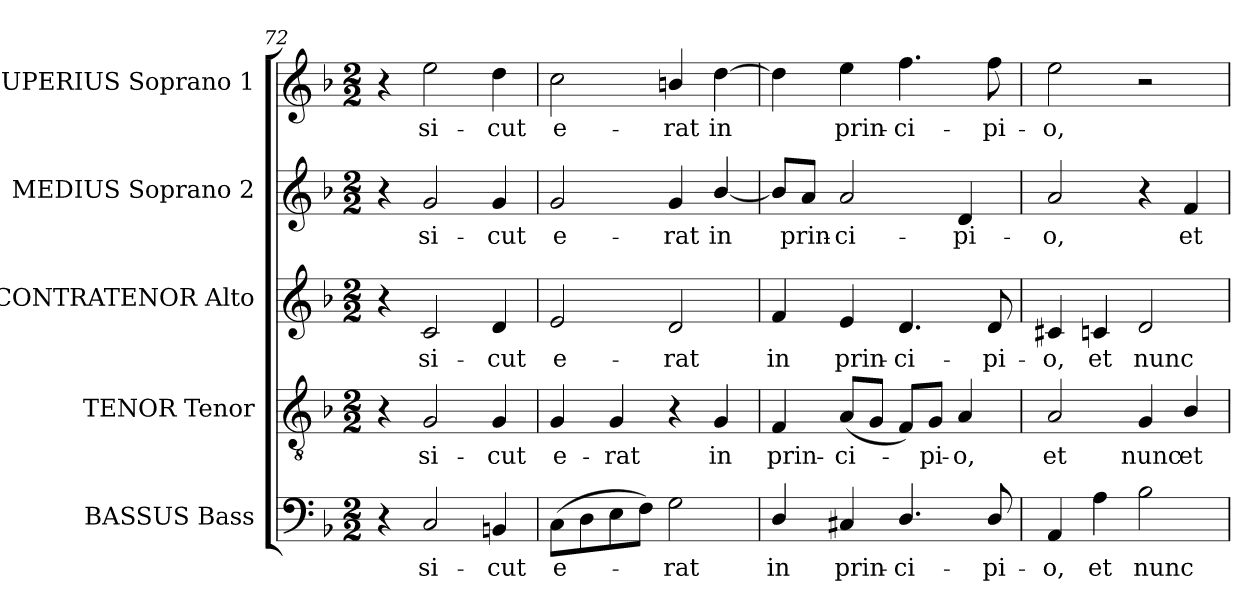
**kern	**text	**kern	**text	**kern	**text	**kern	**text	**kern	**text
*part5	*part5	*part4	*part4	*part3	*part3	*part2	*part2	*part1	*part1
*staff5	*staff5	*staff4	*staff4	*staff3	*staff3	*staff2	*staff2	*staff1	*staff1
*I"BASSUS Bass	*	*I"TENOR Tenor	*	*I"CONTRATENOR Alto	*	*I"MEDIUS Soprano 2	*	*I"SUPERIUS Soprano 1	*
*I'B	*	*I'T	*	*I'A	*	*I'S2	*	*I'S1	*
*clefF4	*	*clefGv2	*	*clefG2	*	*clefG2	*	*clefG2	*
*	*	*ITrd7c12	*	*	*	*	*	*	*
*k[b-]	*	*k[b-]	*	*k[b-]	*	*k[b-]	*	*k[b-]	*
*F:	*	*F:	*	*F:	*	*F:	*	*F:	*
*M2/2	*	*M2/2	*	*M2/2	*	*M2/2	*	*M2/2	*
=72	=72	=72	=72	=72	=72	=72	=72	=72	=72
4r	.	4r	.	4r	.	4r	.	4r	.
!	!LO:LY:b:color=#000000	!	!	!	!	!	!	!	!
!	!	!	!LO:LY:b:color=#000000	!	!	!	!	!	!
!	!	!	!	!	!LO:LY:b:color=#000000	!	!	!	!
!	!	!	!	!	!	!	!LO:LY:b:color=#000000	!	!
!	!	!	!	!	!	!	!	!	!LO:LY:b:color=#000000
2Ci/	si-	2GGi/	si-	2ci/	si-	2gi/	si-	2eei\	si-
!	!LO:LY:b:color=#000000	!	!	!	!	!	!	!	!
!	!	!	!LO:LY:b:color=#000000	!	!	!	!	!	!
!	!	!	!	!	!LO:LY:b:color=#000000	!	!	!	!
!	!	!	!	!	!	!	!LO:LY:b:color=#000000	!	!
!	!	!	!	!	!	!	!	!	!LO:LY:b:color=#000000
4BBni/	-cut	4GGi/	-cut	4di/	-cut	4gi/	-cut	4ddi\	-cut
=73	=73	=73	=73	=73	=73	=73	=73	=73	=73
!	!LO:LY:b:color=#000000	!	!	!	!	!	!	!	!
!	!	!	!LO:LY:b:color=#000000	!	!	!	!	!	!
!	!	!	!	!	!LO:LY:b:color=#000000	!	!	!	!
!	!	!	!	!	!	!	!LO:LY:b:color=#000000	!	!
!	!	!	!	!	!	!	!	!	!LO:LY:b:color=#000000
(8Ci\L	e-	4GGi/	e-	2ei/	e-	2gi/	e-	2cci\	e-
8Di\	.	.	.	.	.	.	.	.	.
!	!	!	!LO:LY:b:color=#000000	!	!	!	!	!	!
8Ei\	.	4GGi/	-rat	.	.	.	.	.	.
8Fi\J)	.	.	.	.	.	.	.	.	.
!	!LO:LY:b:color=#000000	!	!	!	!	!	!	!	!
!	!	!	!	!	!LO:LY:b:color=#000000	!	!	!	!
!	!	!	!	!	!	!	!LO:LY:b:color=#000000	!	!
!	!	!	!	!	!	!	!	!	!LO:LY:b:color=#000000
2Gi\	-rat	4r	.	2di/	-rat	4gi/	-rat	4bni/	-rat
!	!	!	!LO:LY:b:color=#000000	!	!	!	!	!	!
!	!	!	!	!	!	!	!LO:LY:b:color=#000000	!	!
!	!	!	!	!	!	!	!	!	!LO:LY:b:color=#000000
.	.	4GGi/	in	.	.	[4b-i/	in	[4ddi\	in
=74	=74	=74	=74	=74	=74	=74	=74	=74	=74
!	!LO:LY:b:color=#000000	!	!	!	!	!	!	!	!
!	!	!	!LO:LY:b:color=#000000	!	!	!	!	!	!
!	!	!	!	!	!LO:LY:b:color=#000000	!	!	!	!
4Di/	in	4FFi/	prin-	4fi/	in	8b-i/L]	.	4ddi\]	.
!	!	!	!	!	!	!	!LO:LY:b:color=#000000	!	!
.	.	.	.	.	.	8ai/J	prin-	.	.
!	!LO:LY:b:color=#000000	!	!	!	!	!	!	!	!
!	!	!	!LO:LY:b:color=#000000	!	!	!	!	!	!
!	!	!	!	!	!LO:LY:b:color=#000000	!	!	!	!
!	!	!	!	!	!	!	!LO:LY:b:color=#000000	!	!
!	!	!	!	!	!	!	!	!	!LO:LY:b:color=#000000
4C#Xi/	prin-	(8AAi/L	-ci-	4ei/	prin-	2ai/	-ci-	4eei\	prin-
.	.	8GGi/J	.	.	.	.	.	.	.
!	!LO:LY:b:color=#000000	!	!	!	!	!	!	!	!
!	!	!	!	!	!LO:LY:b:color=#000000	!	!	!	!
!	!	!	!	!	!	!	!	!	!LO:LY:b:color=#000000
4.Di/	-ci-	8FFi/L)	.	4.di/	-ci-	.	.	4.ffi\	-ci-
!	!	!	!LO:LY:b:color=#000000	!	!	!	!	!	!
.	.	8GGi/J	-pi-	.	.	.	.	.	.
!	!	!	!LO:LY:b:color=#000000	!	!	!	!	!	!
!	!	!	!	!	!	!	!LO:LY:b:color=#000000	!	!
.	.	4AAi/	-o,	.	.	4di/	-pi-	.	.
!	!LO:LY:b:color=#000000	!	!	!	!	!	!	!	!
!	!	!	!	!	!LO:LY:b:color=#000000	!	!	!	!
!	!	!	!	!	!	!	!	!	!LO:LY:b:color=#000000
8Di/	-pi-	.	.	8di/	-pi-	.	.	8ffi\	-pi-
!!LO:PB:g=z
=75	=75	=75	=75	=75	=75	=75	=75	=75	=75
!	!LO:LY:b:color=#000000	!	!	!	!	!	!	!	!
!	!	!	!LO:LY:b:color=#000000	!	!	!	!	!	!
!	!	!	!	!	!LO:LY:b:color=#000000	!	!	!	!
!	!	!	!	!	!	!	!LO:LY:b:color=#000000	!	!
!	!	!	!	!	!	!	!	!	!LO:LY:b:color=#000000
4AAi/	-o,	2AAi/	et	4c#Xi/	-o,	2ai/	-o,	2eei\	-o,
!	!LO:LY:b:color=#000000	!	!	!	!	!	!	!	!
!	!	!	!	!	!LO:LY:b:color=#000000	!	!	!	!
4Ai\	et	.	.	4cni/	et	.	.	.	.
!	!LO:LY:b:color=#000000	!	!	!	!	!	!	!	!
!	!	!	!LO:LY:b:color=#000000	!	!	!	!	!	!
!	!	!	!	!	!LO:LY:b:color=#000000	!	!	!	!
2B-i\	nunc	4GGi/	nunc	2di/	nunc	4r	.	2r	.
!	!	!	!LO:LY:b:color=#000000	!	!	!	!	!	!
!	!	!	!	!	!	!	!LO:LY:b:color=#000000	!	!
.	.	4BB-i/	et	.	.	4fi/	et	.	.
=	=	=	=	=	=	=	=	=	=
*-	*-	*-	*-	*-	*-	*-	*-	*-	*-
